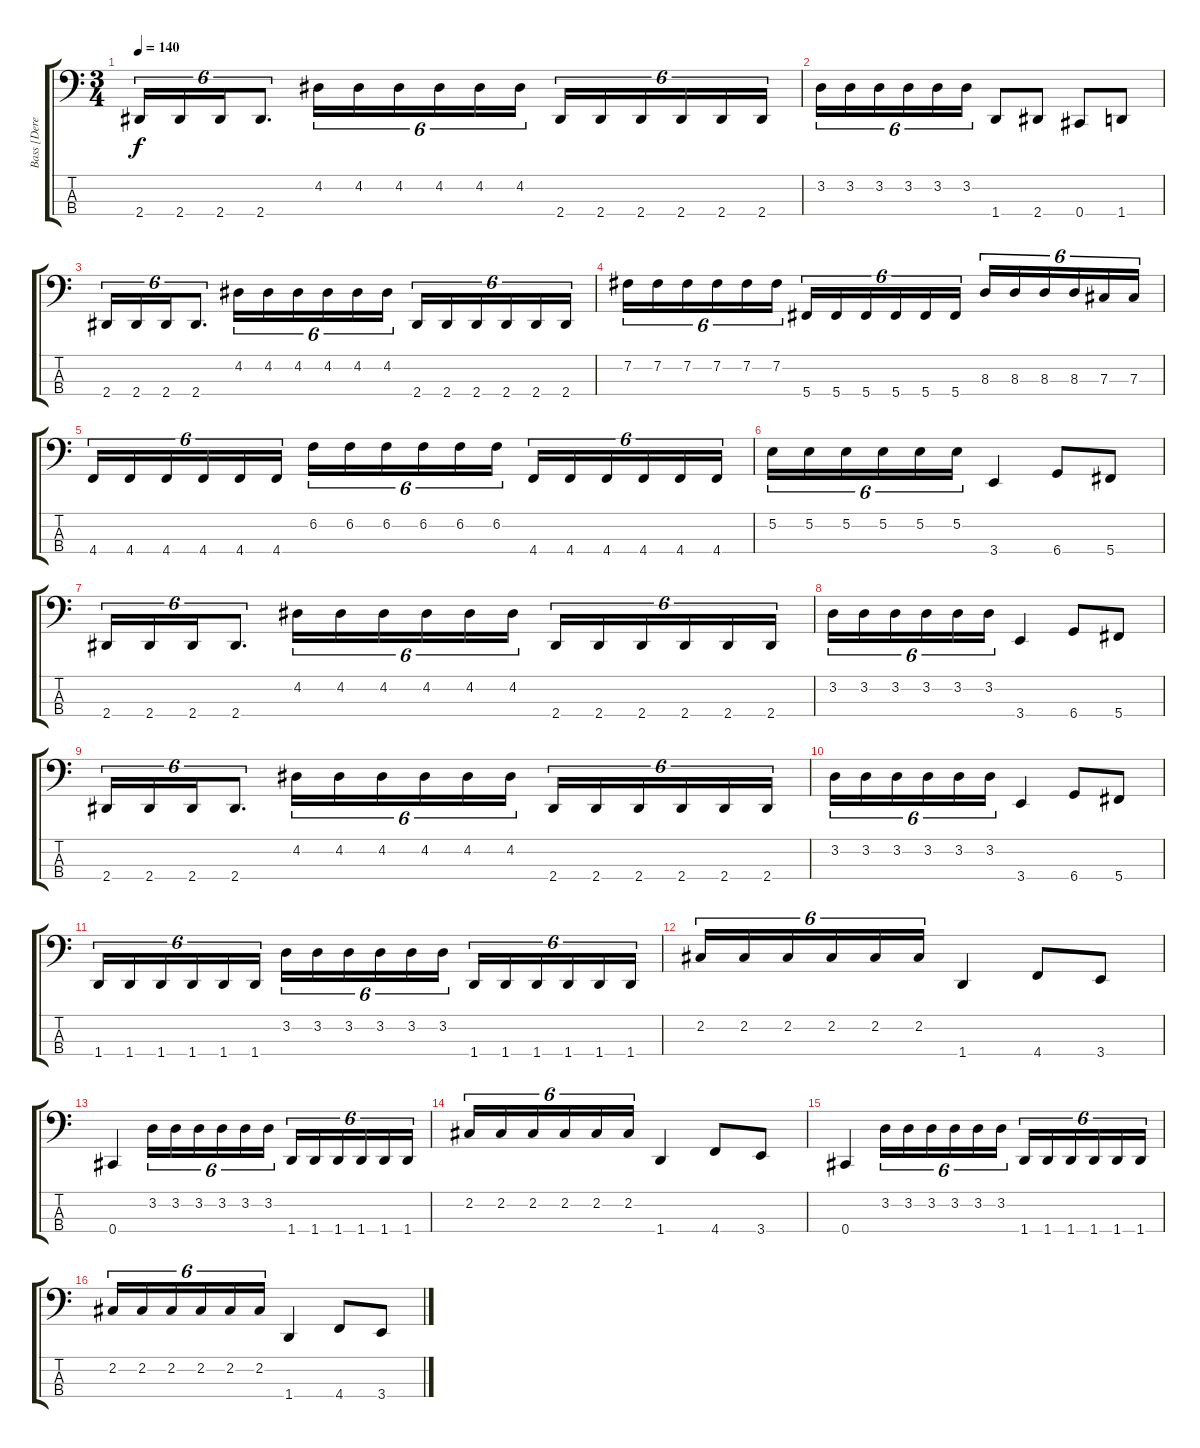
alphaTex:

\track ("Bass [Derek Boyer]" "Bass [Dere") {instrument electricbasspick}
\staff {score tabs}
\tuning (E2 B1 Gb1 Db1) {hide}
\ts (3 4)
\tempo 140
\clef f4
\ks c
2.4.16{tu (6 4) dy f} 2.4.16{tu (6 4)} 2.4.16{tu (6 4)} 2.4.8{d tu (6 4)} 4.2.16{tu (6 4)} 4.2.16{tu (6 4)} 4.2.16{tu (6 4)} 4.2.16{tu (6 4)} 4.2.16{tu (6 4)} 4.2.16{tu (6 4)} 2.4.16{tu (6 4)} 2.4.16{tu (6 4)} 2.4.16{tu (6 4)} 2.4.16{tu (6 4)} 2.4.16{tu (6 4)} 2.4.16{tu (6 4)} |
3.2.16{tu (6 4)} 3.2.16{tu (6 4)} 3.2.16{tu (6 4)} 3.2.16{tu (6 4)} 3.2.16{tu (6 4)} 3.2.16{tu (6 4)} 1.4.8 2.4.8 0.4.8 1.4.8 |
2.4.16{tu (6 4)} 2.4.16{tu (6 4)} 2.4.16{tu (6 4)} 2.4.8{d tu (6 4)} 4.2.16{tu (6 4)} 4.2.16{tu (6 4)} 4.2.16{tu (6 4)} 4.2.16{tu (6 4)} 4.2.16{tu (6 4)} 4.2.16{tu (6 4)} 2.4.16{tu (6 4)} 2.4.16{tu (6 4)} 2.4.16{tu (6 4)} 2.4.16{tu (6 4)} 2.4.16{tu (6 4)} 2.4.16{tu (6 4)} |
7.2.16{tu (6 4)} 7.2.16{tu (6 4)} 7.2.16{tu (6 4)} 7.2.16{tu (6 4)} 7.2.16{tu (6 4)} 7.2.16{tu (6 4)} 5.4.16{tu (6 4)} 5.4.16{tu (6 4)} 5.4.16{tu (6 4)} 5.4.16{tu (6 4)} 5.4.16{tu (6 4)} 5.4.16{tu (6 4)} 8.3.16{tu (6 4)} 8.3.16{tu (6 4)} 8.3.16{tu (6 4)} 8.3.16{tu (6 4)} 7.3.16{tu (6 4)} 7.3.16{tu (6 4)} |
4.4.16{tu (6 4)} 4.4.16{tu (6 4)} 4.4.16{tu (6 4)} 4.4.16{tu (6 4)} 4.4.16{tu (6 4)} 4.4.16{tu (6 4)} 6.2.16{tu (6 4)} 6.2.16{tu (6 4)} 6.2.16{tu (6 4)} 6.2.16{tu (6 4)} 6.2.16{tu (6 4)} 6.2.16{tu (6 4)} 4.4.16{tu (6 4)} 4.4.16{tu (6 4)} 4.4.16{tu (6 4)} 4.4.16{tu (6 4)} 4.4.16{tu (6 4)} 4.4.16{tu (6 4)} |
5.2.16{tu (6 4)} 5.2.16{tu (6 4)} 5.2.16{tu (6 4)} 5.2.16{tu (6 4)} 5.2.16{tu (6 4)} 5.2.16{tu (6 4)} 3.4.4 6.4.8 5.4.8 |
2.4.16{tu (6 4)} 2.4.16{tu (6 4)} 2.4.16{tu (6 4)} 2.4.8{d tu (6 4)} 4.2.16{tu (6 4)} 4.2.16{tu (6 4)} 4.2.16{tu (6 4)} 4.2.16{tu (6 4)} 4.2.16{tu (6 4)} 4.2.16{tu (6 4)} 2.4.16{tu (6 4)} 2.4.16{tu (6 4)} 2.4.16{tu (6 4)} 2.4.16{tu (6 4)} 2.4.16{tu (6 4)} 2.4.16{tu (6 4)} |
3.2.16{tu (6 4)} 3.2.16{tu (6 4)} 3.2.16{tu (6 4)} 3.2.16{tu (6 4)} 3.2.16{tu (6 4)} 3.2.16{tu (6 4)} 3.4.4 6.4.8 5.4.8 |
2.4.16{tu (6 4)} 2.4.16{tu (6 4)} 2.4.16{tu (6 4)} 2.4.8{d tu (6 4)} 4.2.16{tu (6 4)} 4.2.16{tu (6 4)} 4.2.16{tu (6 4)} 4.2.16{tu (6 4)} 4.2.16{tu (6 4)} 4.2.16{tu (6 4)} 2.4.16{tu (6 4)} 2.4.16{tu (6 4)} 2.4.16{tu (6 4)} 2.4.16{tu (6 4)} 2.4.16{tu (6 4)} 2.4.16{tu (6 4)} |
3.2.16{tu (6 4)} 3.2.16{tu (6 4)} 3.2.16{tu (6 4)} 3.2.16{tu (6 4)} 3.2.16{tu (6 4)} 3.2.16{tu (6 4)} 3.4.4 6.4.8 5.4.8 |
1.4.16{tu (6 4)} 1.4.16{tu (6 4)} 1.4.16{tu (6 4)} 1.4.16{tu (6 4)} 1.4.16{tu (6 4)} 1.4.16{tu (6 4)} 3.2.16{tu (6 4)} 3.2.16{tu (6 4)} 3.2.16{tu (6 4)} 3.2.16{tu (6 4)} 3.2.16{tu (6 4)} 3.2.16{tu (6 4)} 1.4.16{tu (6 4)} 1.4.16{tu (6 4)} 1.4.16{tu (6 4)} 1.4.16{tu (6 4)} 1.4.16{tu (6 4)} 1.4.16{tu (6 4)} |
2.2.16{tu (6 4)} 2.2.16{tu (6 4)} 2.2.16{tu (6 4)} 2.2.16{tu (6 4)} 2.2.16{tu (6 4)} 2.2.16{tu (6 4)} 1.4.4 4.4.8 3.4.8 |
0.4.4 3.2.16{tu (6 4)} 3.2.16{tu (6 4)} 3.2.16{tu (6 4)} 3.2.16{tu (6 4)} 3.2.16{tu (6 4)} 3.2.16{tu (6 4)} 1.4.16{tu (6 4)} 1.4.16{tu (6 4)} 1.4.16{tu (6 4)} 1.4.16{tu (6 4)} 1.4.16{tu (6 4)} 1.4.16{tu (6 4)} |
2.2.16{tu (6 4)} 2.2.16{tu (6 4)} 2.2.16{tu (6 4)} 2.2.16{tu (6 4)} 2.2.16{tu (6 4)} 2.2.16{tu (6 4)} 1.4.4 4.4.8 3.4.8 |
0.4.4 3.2.16{tu (6 4)} 3.2.16{tu (6 4)} 3.2.16{tu (6 4)} 3.2.16{tu (6 4)} 3.2.16{tu (6 4)} 3.2.16{tu (6 4)} 1.4.16{tu (6 4)} 1.4.16{tu (6 4)} 1.4.16{tu (6 4)} 1.4.16{tu (6 4)} 1.4.16{tu (6 4)} 1.4.16{tu (6 4)} |
2.2.16{tu (6 4)} 2.2.16{tu (6 4)} 2.2.16{tu (6 4)} 2.2.16{tu (6 4)} 2.2.16{tu (6 4)} 2.2.16{tu (6 4)} 1.4.4 4.4.8 3.4.8
